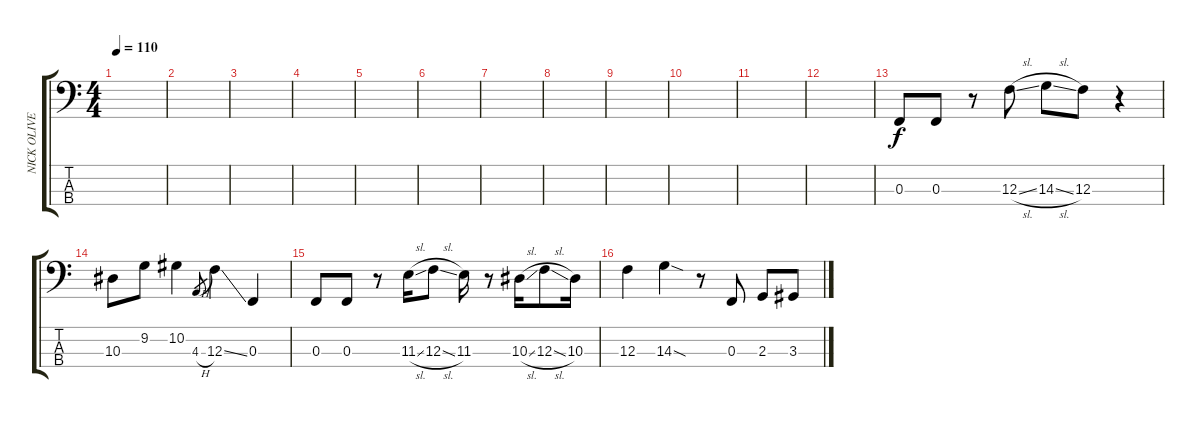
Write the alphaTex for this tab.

\track ("NICK OLIVERI" "NICK OLIVE") {instrument electricbasspick}
\staff {score tabs}
\tuning (Eb2 Bb1 F1 C1) {hide}
\ts (4 4)
\tempo 110
\clef f4
\ks c
|
|
|
|
|
|
|
|
|
|
|
|
0.3.8 0.3.8 r.8 12.3{sl}.8 14.3{sl}.8 12.3.8 r.4 |
10.3.8 9.2.8 10.2.4 4.3{h}.8{gr} 12.3{ss}.4 0.3.4 |
0.3.8 0.3.8 r.8 11.3{sl}.16 12.3{sl}.8 11.3.16 r.8 10.3{sl}.16 12.3{sl}.8 10.3.16 |
12.3.4 14.3{sod}.4 r.8 0.3.8 2.3.8 3.3.8
